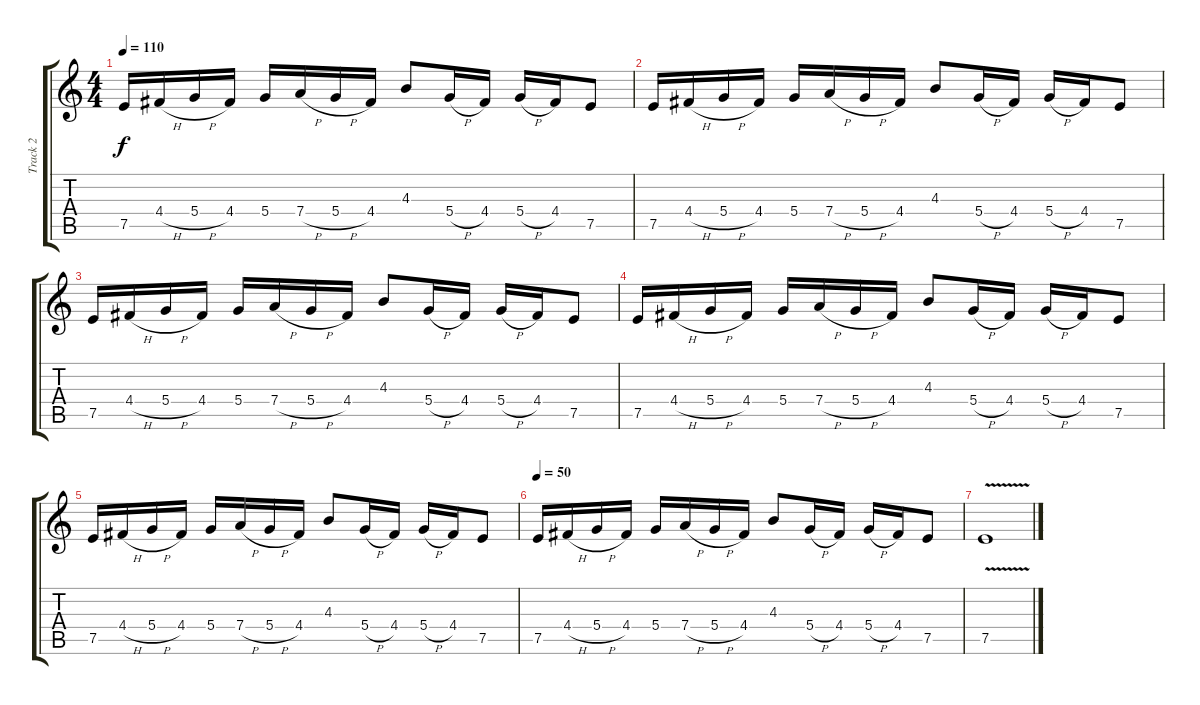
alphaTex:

\track ("Track 2" "Track 2") {instrument overdrivenguitar}
\staff {score tabs}
\tuning (E4 B3 G3 D3 A2 E2) {hide}
\ts (4 4)
\tempo 110
\clef g2
\ks c
7.5.16{dy f} 4.4{h}.16 5.4{h}.16 4.4.16 5.4.16 7.4{h}.16 5.4{h}.16 4.4.16 4.3.8 5.4{h}.16 4.4.16 5.4{h}.16 4.4.16 7.5.8 |
7.5.16 4.4{h}.16 5.4{h}.16 4.4.16 5.4.16 7.4{h}.16 5.4{h}.16 4.4.16 4.3.8 5.4{h}.16 4.4.16 5.4{h}.16 4.4.16 7.5.8 |
7.5.16 4.4{h}.16 5.4{h}.16 4.4.16 5.4.16 7.4{h}.16 5.4{h}.16 4.4.16 4.3.8 5.4{h}.16 4.4.16 5.4{h}.16 4.4.16 7.5.8 |
7.5.16 4.4{h}.16 5.4{h}.16 4.4.16 5.4.16 7.4{h}.16 5.4{h}.16 4.4.16 4.3.8 5.4{h}.16 4.4.16 5.4{h}.16 4.4.16 7.5.8 |
7.5.16 4.4{h}.16 5.4{h}.16 4.4.16 5.4.16 7.4{h}.16 5.4{h}.16 4.4.16 4.3.8 5.4{h}.16 4.4.16 5.4{h}.16 4.4.16 7.5.8 |
\tempo 50
7.5.16 4.4{h}.16 5.4{h}.16 4.4.16 5.4.16 7.4{h}.16 5.4{h}.16 4.4.16 4.3.8 5.4{h}.16 4.4.16 5.4{h}.16 4.4.16 7.5.8 |
7.5{v}.1
